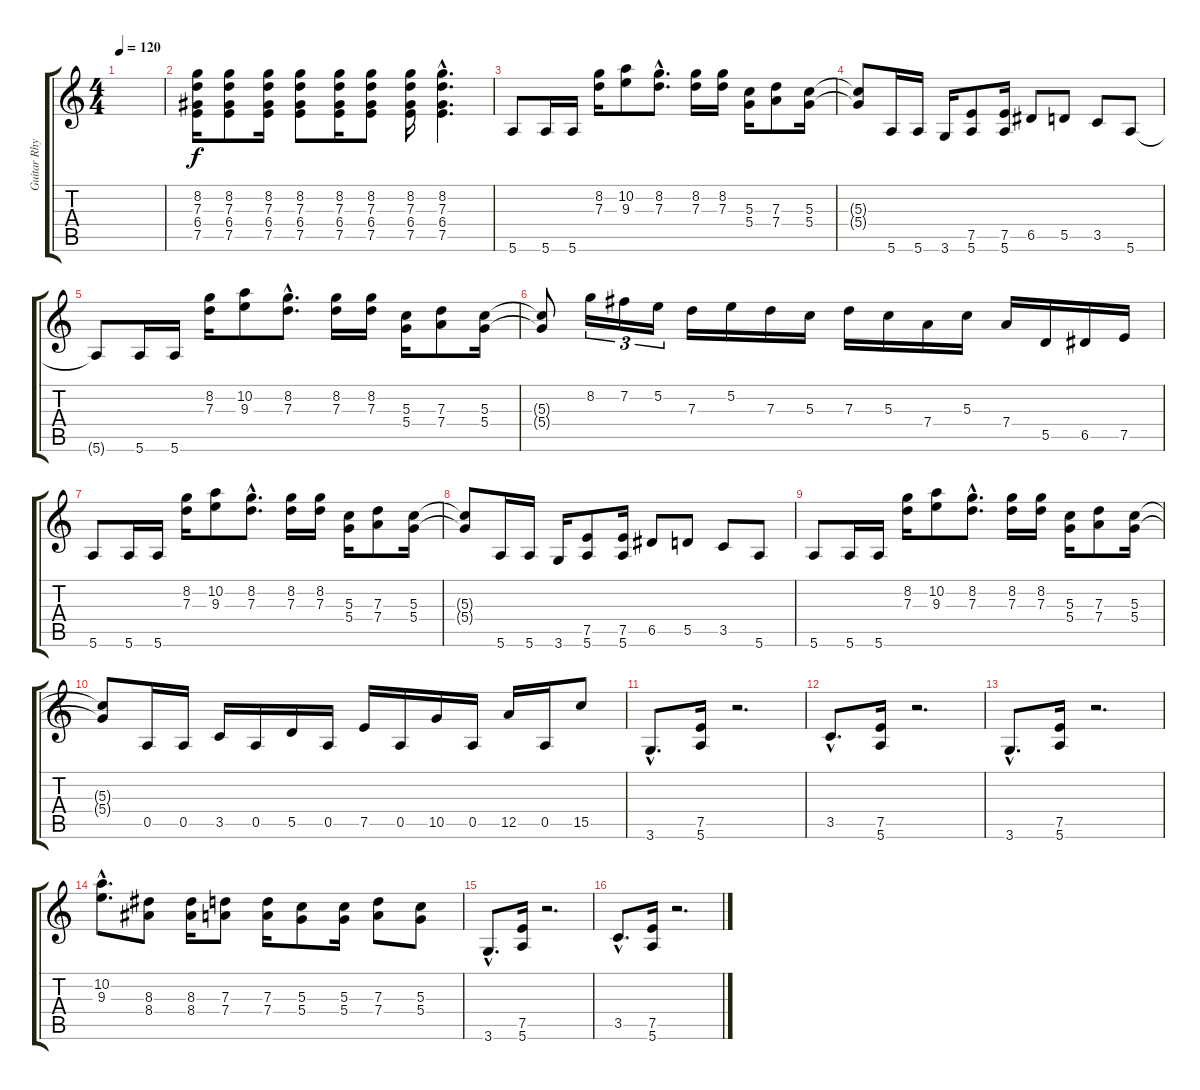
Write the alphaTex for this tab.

\track ("Guitar Rhythm" "Guitar Rhy") {instrument distortionguitar}
\staff {score tabs}
\tuning (E4 B3 G3 D3 A2 E2) {hide}
\ts (4 4)
\tempo 120
\clef g2
\ks c
|
(8.2 7.3 6.4 7.5).16 (8.2 7.3 6.4 7.5).8 (8.2 7.3 6.4 7.5).16 (8.2 7.3 6.4 7.5).8 (8.2 7.3 6.4 7.5).16 (8.2 7.3 6.4 7.5).8 (8.2 7.3 6.4 7.5).16 (8.2{hac} 7.3{hac} 6.4{hac} 7.5{hac}).4{d} |
5.6.8 5.6.16 5.6.16 (8.2 7.3).16 (10.2 9.3).8 (8.2{hac} 7.3{hac}).8{d} (8.2 7.3).16 (8.2 7.3).16 (5.3 5.4).16 (7.3 7.4).8 (5.3 5.4).16 |
(5.3{t} 5.4{t}).8 5.6.16 5.6.16 3.6.16 (7.5 5.6).8 (7.5 5.6).16 6.5.8 5.5.8 3.5.8 5.6.8 |
5.6{t}.8 5.6.16 5.6.16 (8.2 7.3).16 (10.2 9.3).8 (8.2{hac} 7.3{hac}).8{d} (8.2 7.3).16 (8.2 7.3).16 (5.3 5.4).16 (7.3 7.4).8 (5.3 5.4).16 |
(5.3{t} 5.4{t}).8 8.2.16{tu (3 2)} 7.2.16{tu (3 2)} 5.2.16{tu (3 2)} 7.3.16 5.2.16 7.3.16 5.3.16 7.3.16 5.3.16 7.4.16 5.3.16 7.4.16 5.5.16 6.5.16 7.5.16 |
5.6.8 5.6.16 5.6.16 (8.2 7.3).16 (10.2 9.3).8 (8.2{hac} 7.3{hac}).8{d} (8.2 7.3).16 (8.2 7.3).16 (5.3 5.4).16 (7.3 7.4).8 (5.3 5.4).16 |
(5.3{t} 5.4{t}).8 5.6.16 5.6.16 3.6.16 (7.5 5.6).8 (7.5 5.6).16 6.5.8 5.5.8 3.5.8 5.6.8 |
5.6.8 5.6.16 5.6.16 (8.2 7.3).16 (10.2 9.3).8 (8.2{hac} 7.3{hac}).8{d} (8.2 7.3).16 (8.2 7.3).16 (5.3 5.4).16 (7.3 7.4).8 (5.3 5.4).16 |
(5.3{t} 5.4{t}).8 0.5.16 0.5.16 3.5.16 0.5.16 5.5.16 0.5.16 7.5.16 0.5.16 10.5.16 0.5.16 12.5.16 0.5.16 15.5.8 |
3.6{hac}.8{d} (7.5 5.6).16 r.2{d} |
3.5{hac}.8{d} (7.5 5.6).16 r.2{d} |
3.6{hac}.8{d} (7.5 5.6).16 r.2{d} |
(10.2{hac} 9.3{hac}).8{d} (8.3 8.4).8 (8.3 8.4).16 (7.3 7.4).8 (7.3 7.4).16 (5.3 5.4).8 (5.3 5.4).16 (7.3 7.4).8 (5.3 5.4).8 |
3.6{hac}.8{d} (7.5 5.6).16 r.2{d} |
3.5{hac}.8{d} (7.5 5.6).16 r.2{d}
